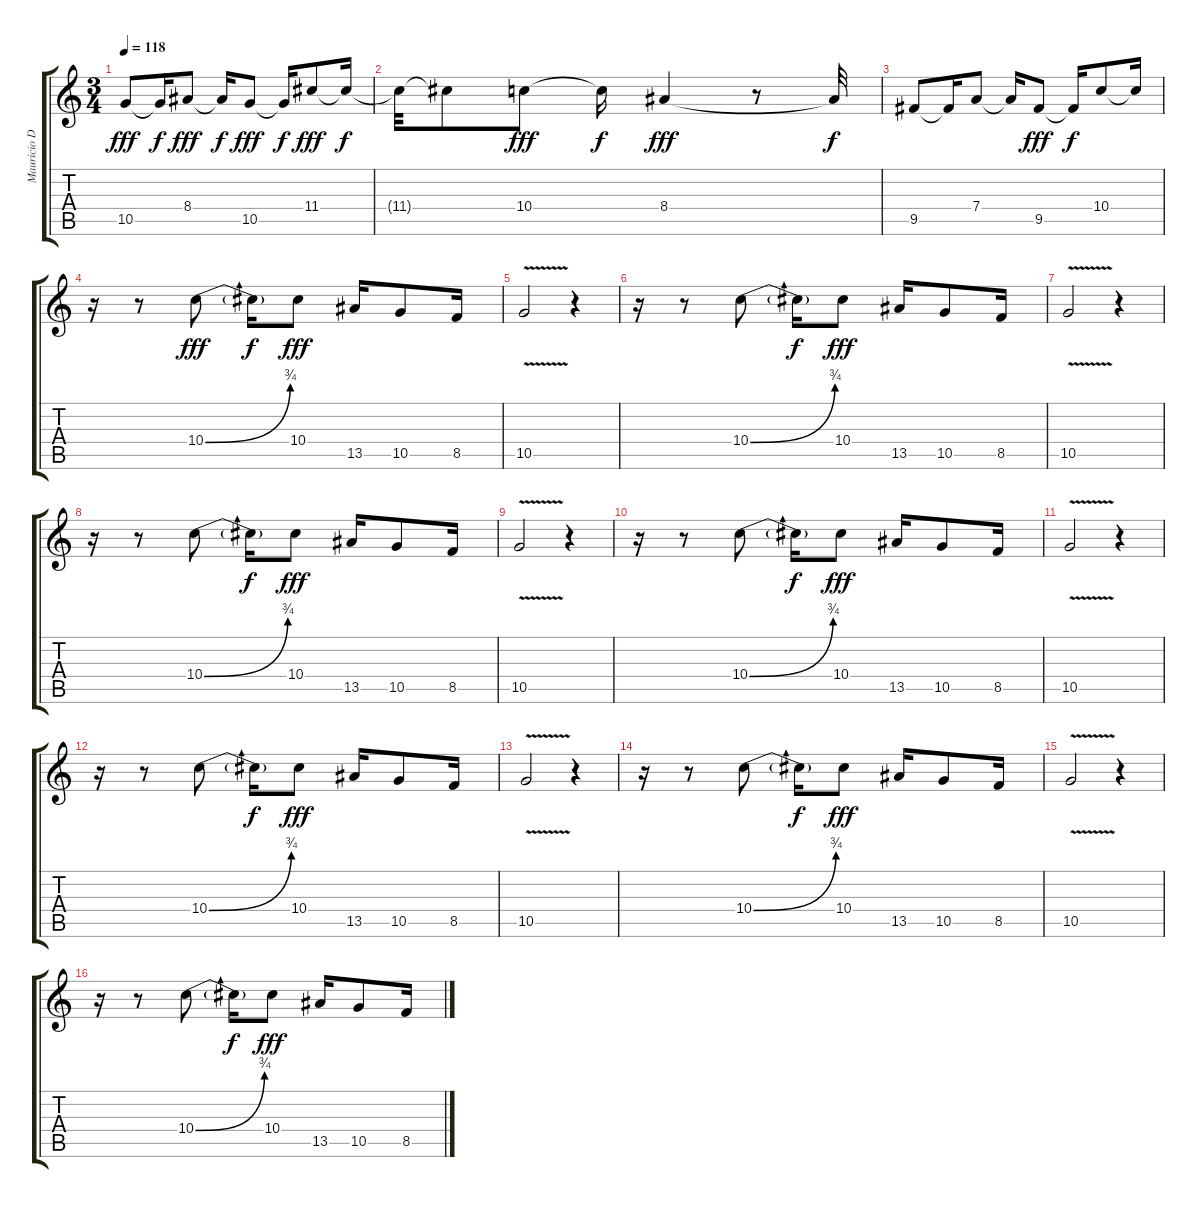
\track ("Mauricio Duran" "Mauricio D") {instrument overdrivenguitar}
\staff {score tabs}
\tuning (E4 B3 G3 D3 A2 E2) {hide}
\ts (3 4)
\tempo 118
\clef g2
\ks c
10.5.8{dy fff} 10.5{t}.16{dy f} 8.4.8{dy fff} 8.4{t}.16{dy f} 10.5.8{dy fff} 10.5{t}.16{dy f} 11.4.8{dy fff} 11.4{t}.16{dy f} |
11.4{t}.32 11.4{t}.8 10.4.8{dy fff} 10.4{t}.16{dy f} 8.4.4{dy fff} r.8 8.4{t}.32{dy f} |
9.5.8 9.5{t}.16 7.4.8 7.4{t}.16 9.5.8{dy fff} 9.5{t}.16{dy f} 10.4.8 10.4{t}.16 |
r.16 r.8 10.4{be (bend 0 0 60 3)}.8{dy fff} 10.4{t}.16{dy f} 10.4.8{dy fff} 13.5.16 10.5.8 8.5.16 |
10.5{v}.2 r.4 |
r.16 r.8 10.4{be (bend 0 0 60 3)}.8 10.4{t}.16{dy f} 10.4.8{dy fff} 13.5.16 10.5.8 8.5.16 |
10.5{v}.2 r.4 |
r.16 r.8 10.4{be (bend 0 0 60 3)}.8 10.4{t}.16{dy f} 10.4.8{dy fff} 13.5.16 10.5.8 8.5.16 |
10.5{v}.2 r.4 |
r.16 r.8 10.4{be (bend 0 0 60 3)}.8 10.4{t}.16{dy f} 10.4.8{dy fff} 13.5.16 10.5.8 8.5.16 |
10.5{v}.2 r.4 |
r.16 r.8 10.4{be (bend 0 0 60 3)}.8 10.4{t}.16{dy f} 10.4.8{dy fff} 13.5.16 10.5.8 8.5.16 |
10.5{v}.2 r.4 |
r.16 r.8 10.4{be (bend 0 0 60 3)}.8 10.4{t}.16{dy f} 10.4.8{dy fff} 13.5.16 10.5.8 8.5.16 |
10.5{v}.2 r.4 |
r.16 r.8 10.4{be (bend 0 0 60 3)}.8 10.4{t}.16{dy f} 10.4.8{dy fff} 13.5.16 10.5.8 8.5.16
